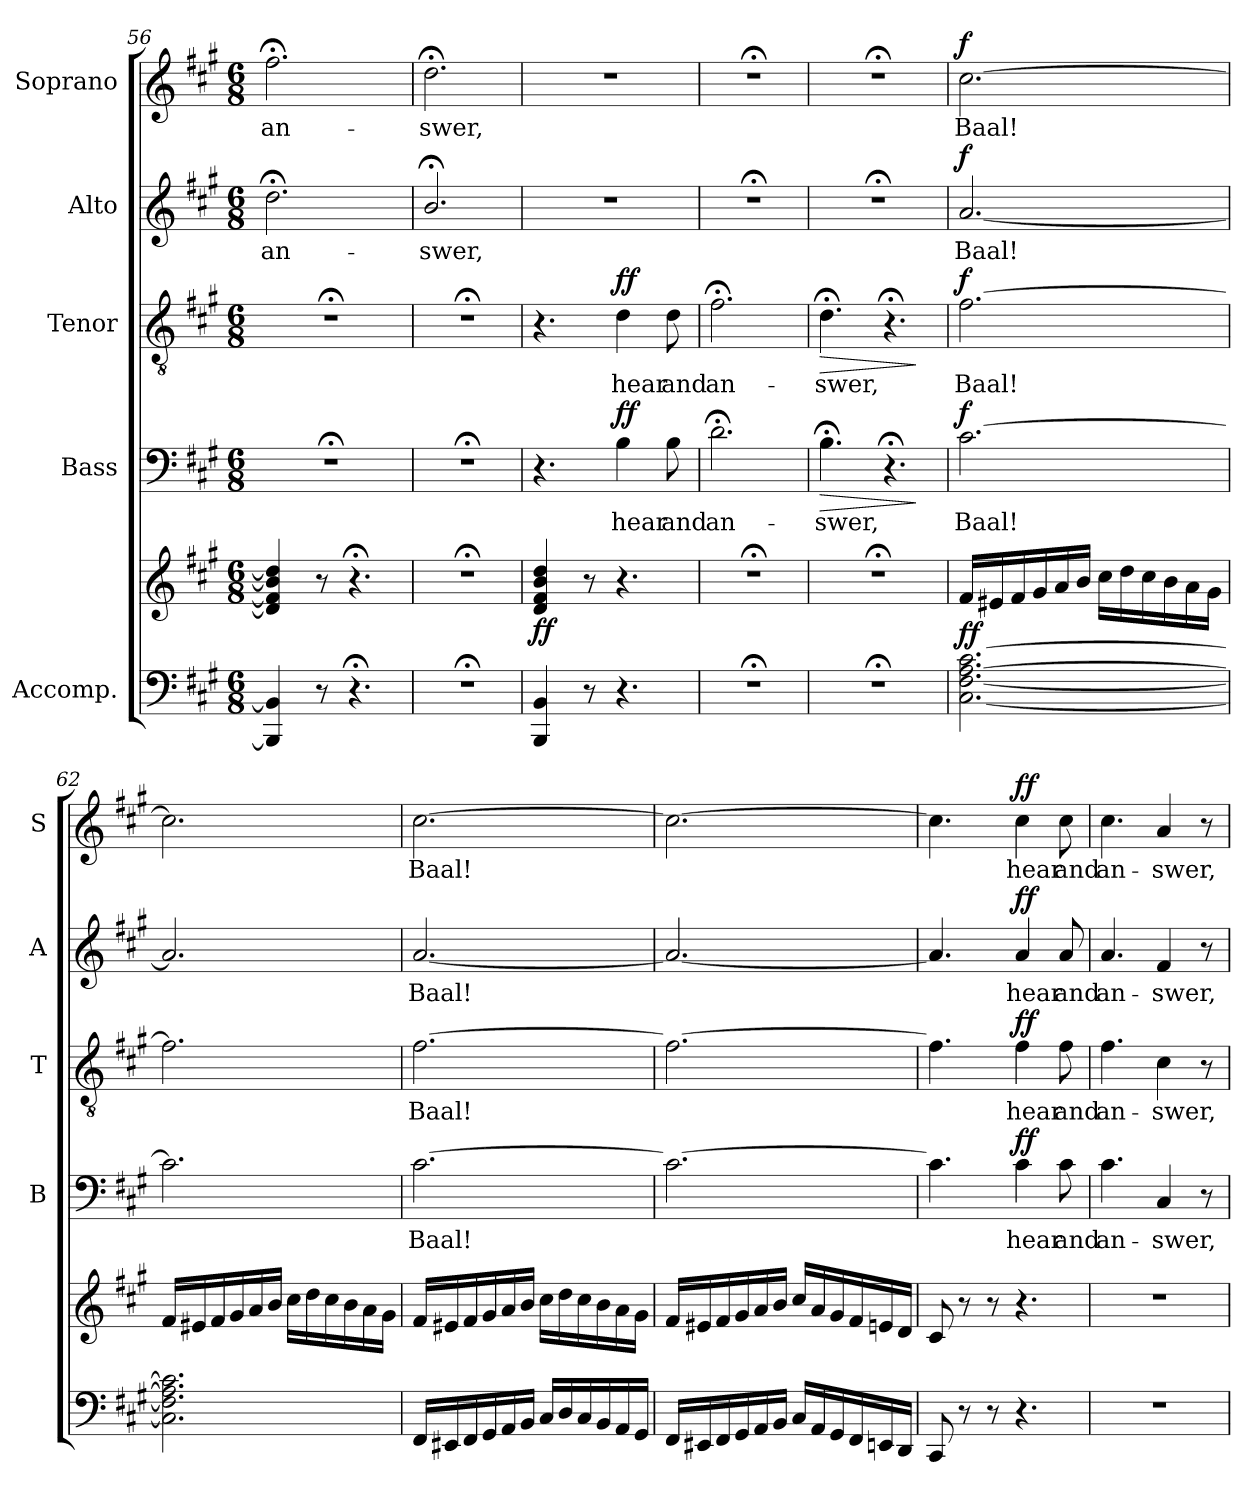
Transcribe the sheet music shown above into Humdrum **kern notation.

**kern	**kern	**dynam	**kern	**text	**dynam	**kern	**text	**dynam	**kern	**text	**dynam	**kern	**text	**dynam
*part5	*part5	*part5	*part4	*part4	*part4	*part3	*part3	*part3	*part2	*part2	*part2	*part1	*part1	*part1
*staff6	*staff5	*staff5/6	*staff4	*staff4	*staff4	*staff3	*staff3	*staff3	*staff2	*staff2	*staff2	*staff1	*staff1	*staff1
*I"Accomp.	*	*	*I"Bass	*	*	*I"Tenor	*	*	*I"Alto	*	*	*I"Soprano	*	*
*	*	*	*I'B	*	*	*I'T	*	*	*I'A	*	*	*I'S	*	*
*clefF4	*clefG2	*	*clefF4	*	*	*clefGv2	*	*	*clefG2	*	*	*clefG2	*	*
*k[f#c#g#]	*k[f#c#g#]	*	*k[f#c#g#]	*	*	*k[f#c#g#]	*	*	*k[f#c#g#]	*	*	*k[f#c#g#]	*	*
*A:	*A:	*	*A:	*	*	*A:	*	*	*A:	*	*	*A:	*	*
*M6/8	*M6/8	*	*M6/8	*	*	*M6/8	*	*	*M6/8	*	*	*M6/8	*	*
=56	=56	=56	=56	=56	=56	=56	=56	=56	=56	=56	=56	=56	=56	=56
!	!	!	!LO:N:vis=1	!	!	!LO:N:vis=1	!	!	!	!LO:LY:b	!	!	!LO:LY:b	!
4BBB/] 4BB/]	4d/] 4f#/] 4b/] 4dd/]	.	2.r;<	.	.	2.r;<	.	.	2.dd;<\	an-	.	2.ff#;<\	an-	.
8r	8r	.	.	.	.	.	.	.	.	.	.	.	.	.
4.r;<	4.r;<	.	.	.	.	.	.	.	.	.	.	.	.	.
=57	=57	=57	=57	=57	=57	=57	=57	=57	=57	=57	=57	=57	=57	=57
!LO:N:vis=1	!LO:N:vis=1	!	!LO:N:vis=1	!	!	!LO:N:vis=1	!	!	!	!LO:LY:b	!	!	!LO:LY:b	!
2.r;<	2.r;<	.	2.r;<	.	.	2.r;<	.	.	2.b;</	-swer,	.	2.dd;<\	-swer,	.
=58	=58	=58	=58	=58	=58	=58	=58	=58	=58	=58	=58	=58	=58	=58
!	!	!LO:DY:b	!	!	!	!	!	!	!	!	!	!	!	!
4BBB/ 4BB/	4d/ 4f#/ 4b/ 4dd/	ff	4.r	.	.	4.r	.	.	2.r	.	.	2.r	.	.
8r	8r	.	.	.	.	.	.	.	.	.	.	.	.	.
!	!	!	!	!LO:LY:b	!LO:DY:b	!	!LO:LY:b	!LO:DY:b	!	!	!	!	!	!
4.r	4.r	.	4B\	hear	ff	4d\	hear	ff	.	.	.	.	.	.
!	!	!	!	!LO:LY:b	!	!	!LO:LY:b	!	!	!	!	!	!	!
.	.	.	8B\	and	.	8d\	and	.	.	.	.	.	.	.
=59	=59	=59	=59	=59	=59	=59	=59	=59	=59	=59	=59	=59	=59	=59
!LO:N:vis=1	!LO:N:vis=1	!	!	!LO:LY:b	!	!	!LO:LY:b	!	!LO:N:vis=1	!	!	!LO:N:vis=1	!	!
2.r;<	2.r;<	.	2.d;<\	an-	.	2.f#;<\	an-	.	2.r;<	.	.	2.r;<	.	.
=60	=60	=60	=60	=60	=60	=60	=60	=60	=60	=60	=60	=60	=60	=60
!LO:N:vis=1	!LO:N:vis=1	!	!	!LO:LY:b	!LO:HP:b	!	!LO:LY:b	!LO:HP:b	!LO:N:vis=1	!	!	!LO:N:vis=1	!	!
2.r;<	2.r;<	.	4.B;<\	-swer,	>	4.d;<\	-swer,	>	2.r;<	.	.	2.r;<	.	.
.	.	.	4.r;<	.	.	4.r;<	.	.	.	.	.	.	.	.
.	.	.	.	.	]	.	.	]	.	.	.	.	.	.
=61	=61	=61	=61	=61	=61	=61	=61	=61	=61	=61	=61	=61	=61	=61
!	!	!LO:DY:b	!	!LO:LY:b	!LO:DY:b	!	!LO:LY:b	!LO:DY:b	!	!LO:LY:b	!LO:DY:b	!	!LO:LY:b	!LO:DY:b
[2.C#\ [2.F#\ [2.A\ [2.c#\	16f#/LL	ff	[2.c#\	Baal!	f	[2.f#\	Baal!	f	[2.a/	Baal!	f	[2.cc#\	Baal!	f
.	16e#X/	.	.	.	.	.	.	.	.	.	.	.	.	.
.	16f#/	.	.	.	.	.	.	.	.	.	.	.	.	.
.	16g#/	.	.	.	.	.	.	.	.	.	.	.	.	.
.	16a/	.	.	.	.	.	.	.	.	.	.	.	.	.
.	16b/JJ	.	.	.	.	.	.	.	.	.	.	.	.	.
.	16cc#\LL	.	.	.	.	.	.	.	.	.	.	.	.	.
.	16dd\	.	.	.	.	.	.	.	.	.	.	.	.	.
.	16cc#\	.	.	.	.	.	.	.	.	.	.	.	.	.
.	16b\	.	.	.	.	.	.	.	.	.	.	.	.	.
.	16a\	.	.	.	.	.	.	.	.	.	.	.	.	.
.	16g#\JJ	.	.	.	.	.	.	.	.	.	.	.	.	.
=62	=62	=62	=62	=62	=62	=62	=62	=62	=62	=62	=62	=62	=62	=62
2.C#\] 2.F#\] 2.A\] 2.c#\]	16f#/LL	.	2.c#\]	.	.	2.f#\]	.	.	2.a/]	.	.	2.cc#\]	.	.
.	16e#X/	.	.	.	.	.	.	.	.	.	.	.	.	.
.	16f#/	.	.	.	.	.	.	.	.	.	.	.	.	.
.	16g#/	.	.	.	.	.	.	.	.	.	.	.	.	.
.	16a/	.	.	.	.	.	.	.	.	.	.	.	.	.
.	16b/JJ	.	.	.	.	.	.	.	.	.	.	.	.	.
.	16cc#\LL	.	.	.	.	.	.	.	.	.	.	.	.	.
.	16dd\	.	.	.	.	.	.	.	.	.	.	.	.	.
.	16cc#\	.	.	.	.	.	.	.	.	.	.	.	.	.
.	16b\	.	.	.	.	.	.	.	.	.	.	.	.	.
.	16a\	.	.	.	.	.	.	.	.	.	.	.	.	.
.	16g#\JJ	.	.	.	.	.	.	.	.	.	.	.	.	.
!!LO:PB:g=z
=63	=63	=63	=63	=63	=63	=63	=63	=63	=63	=63	=63	=63	=63	=63
!	!	!	!	!LO:LY:b	!	!	!LO:LY:b	!	!	!LO:LY:b	!	!	!LO:LY:b	!
16FF#/LL	16f#/LL	.	[2.c#\	Baal!	.	[2.f#\	Baal!	.	[2.a/	Baal!	.	[2.cc#\	Baal!	.
16EE#X/	16e#X/	.	.	.	.	.	.	.	.	.	.	.	.	.
16FF#/	16f#/	.	.	.	.	.	.	.	.	.	.	.	.	.
16GG#/	16g#/	.	.	.	.	.	.	.	.	.	.	.	.	.
16AA/	16a/	.	.	.	.	.	.	.	.	.	.	.	.	.
16BB/JJ	16b/JJ	.	.	.	.	.	.	.	.	.	.	.	.	.
16C#/LL	16cc#\LL	.	.	.	.	.	.	.	.	.	.	.	.	.
16D/	16dd\	.	.	.	.	.	.	.	.	.	.	.	.	.
16C#/	16cc#\	.	.	.	.	.	.	.	.	.	.	.	.	.
16BB/	16b\	.	.	.	.	.	.	.	.	.	.	.	.	.
16AA/	16a\	.	.	.	.	.	.	.	.	.	.	.	.	.
16GG#/JJ	16g#\JJ	.	.	.	.	.	.	.	.	.	.	.	.	.
=64	=64	=64	=64	=64	=64	=64	=64	=64	=64	=64	=64	=64	=64	=64
16FF#/LL	16f#/LL	.	2.c#\_	.	.	2.f#\_	.	.	2.a/_	.	.	2.cc#\_	.	.
16EE#X/	16e#X/	.	.	.	.	.	.	.	.	.	.	.	.	.
16FF#/	16f#/	.	.	.	.	.	.	.	.	.	.	.	.	.
16GG#/	16g#/	.	.	.	.	.	.	.	.	.	.	.	.	.
16AA/	16a/	.	.	.	.	.	.	.	.	.	.	.	.	.
16BB/JJ	16b/JJ	.	.	.	.	.	.	.	.	.	.	.	.	.
16C#/LL	16cc#/LL	.	.	.	.	.	.	.	.	.	.	.	.	.
16AA/	16a/	.	.	.	.	.	.	.	.	.	.	.	.	.
16GG#/	16g#/	.	.	.	.	.	.	.	.	.	.	.	.	.
16FF#/	16f#/	.	.	.	.	.	.	.	.	.	.	.	.	.
16EEn/	16en/	.	.	.	.	.	.	.	.	.	.	.	.	.
16DD/JJ	16d/JJ	.	.	.	.	.	.	.	.	.	.	.	.	.
=65	=65	=65	=65	=65	=65	=65	=65	=65	=65	=65	=65	=65	=65	=65
8CC#/	8c#/	.	4.c#\]	.	.	4.f#\]	.	.	4.a/]	.	.	4.cc#\]	.	.
8r	8r	.	.	.	.	.	.	.	.	.	.	.	.	.
8r	8r	.	.	.	.	.	.	.	.	.	.	.	.	.
!	!	!	!	!LO:LY:b	!LO:DY:b	!	!LO:LY:b	!LO:DY:b	!	!LO:LY:b	!LO:DY:b	!	!LO:LY:b	!LO:DY:b
4.r	4.r	.	4c#\	hear	ff	4f#\	hear	ff	4a/	hear	ff	4cc#\	hear	ff
!	!	!	!	!LO:LY:b	!	!	!LO:LY:b	!	!	!LO:LY:b	!	!	!LO:LY:b	!
.	.	.	8c#\	and	.	8f#\	and	.	8a/	and	.	8cc#\	and	.
=66	=66	=66	=66	=66	=66	=66	=66	=66	=66	=66	=66	=66	=66	=66
!	!	!	!	!LO:LY:b	!	!	!LO:LY:b	!	!	!LO:LY:b	!	!	!LO:LY:b	!
2.r	2.r	.	4.c#\	an-	.	4.f#\	an-	.	4.a/	an-	.	4.cc#\	an-	.
!	!	!	!	!LO:LY:b	!	!	!LO:LY:b	!	!	!LO:LY:b	!	!	!LO:LY:b	!
.	.	.	4C#/	-swer,	.	4c#\	-swer,	.	4f#/	-swer,	.	4a/	-swer,	.
.	.	.	8r	.	.	8r	.	.	8r	.	.	8r	.	.
=	=	=	=	=	=	=	=	=	=	=	=	=	=	=
*-	*-	*-	*-	*-	*-	*-	*-	*-	*-	*-	*-	*-	*-	*-
